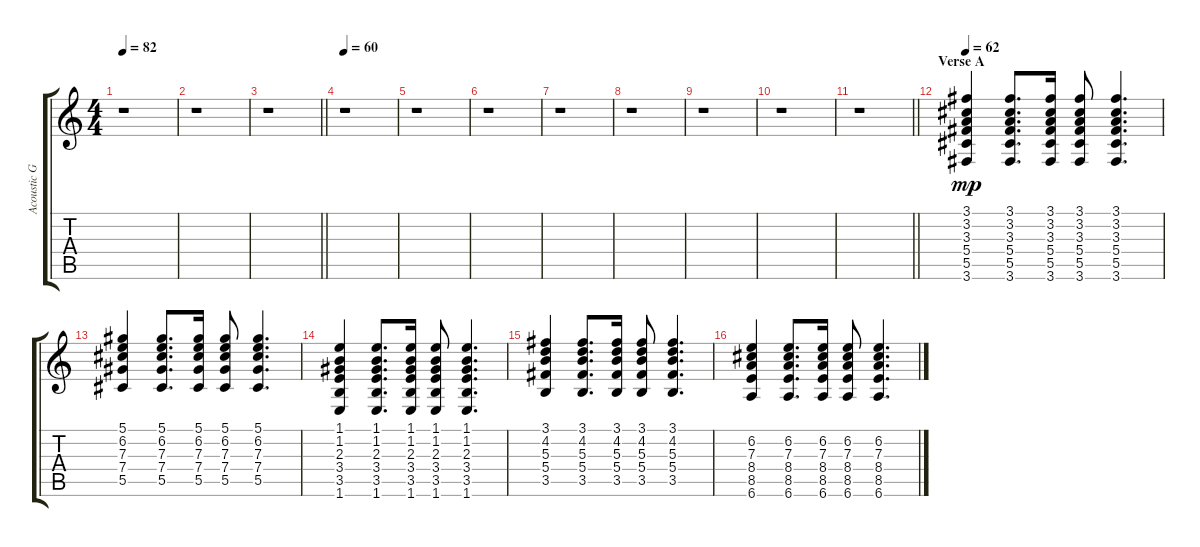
\track ("Acoustic Guitar" "Acoustic G") {instrument acousticguitarsteel}
\staff {score tabs}
\tuning (Eb4 Bb3 Gb3 Db3 Ab2 Eb2) {hide}
\ts (4 4)
\tempo 82
\clef g2
\ks c
r.1{dy mp} |
r.1 |
\barLineRight lightlight
r.1 |
\section ("" "")
\tempo 60
r.1 |
r.1 |
r.1 |
r.1 |
r.1 |
r.1 |
r.1 |
\barLineRight lightlight
r.1 |
\section ("" "Verse A")
\tempo 62
(3.1 3.2 3.3 5.4 5.5 3.6).4 (3.1 3.2 3.3 5.4 5.5 3.6).8{d} (3.1 3.2 3.3 5.4 5.5 3.6).16 (3.1 3.2 3.3 5.4 5.5 3.6).8 (3.1 3.2 3.3 5.4 5.5 3.6).4{d} |
(5.1 6.2 7.3 7.4 5.5).4 (5.1 6.2 7.3 7.4 5.5).8{d} (5.1 6.2 7.3 7.4 5.5).16 (5.1 6.2 7.3 7.4 5.5).8 (5.1 6.2 7.3 7.4 5.5).4{d} |
(1.1 1.2 2.3 3.4 3.5 1.6).4 (1.1 1.2 2.3 3.4 3.5 1.6).8{d} (1.1 1.2 2.3 3.4 3.5 1.6).16 (1.1 1.2 2.3 3.4 3.5 1.6).8 (1.1 1.2 2.3 3.4 3.5 1.6).4{d} |
(3.1 4.2 5.3 5.4 3.5).4 (3.1 4.2 5.3 5.4 3.5).8{d} (3.1 4.2 5.3 5.4 3.5).16 (3.1 4.2 5.3 5.4 3.5).8 (3.1 4.2 5.3 5.4 3.5).4{d} |
(6.2 7.3 8.4 8.5 6.6).4 (6.2 7.3 8.4 8.5 6.6).8{d} (6.2 7.3 8.4 8.5 6.6).16 (6.2 7.3 8.4 8.5 6.6).8 (6.2 7.3 8.4 8.5 6.6).4{d}
